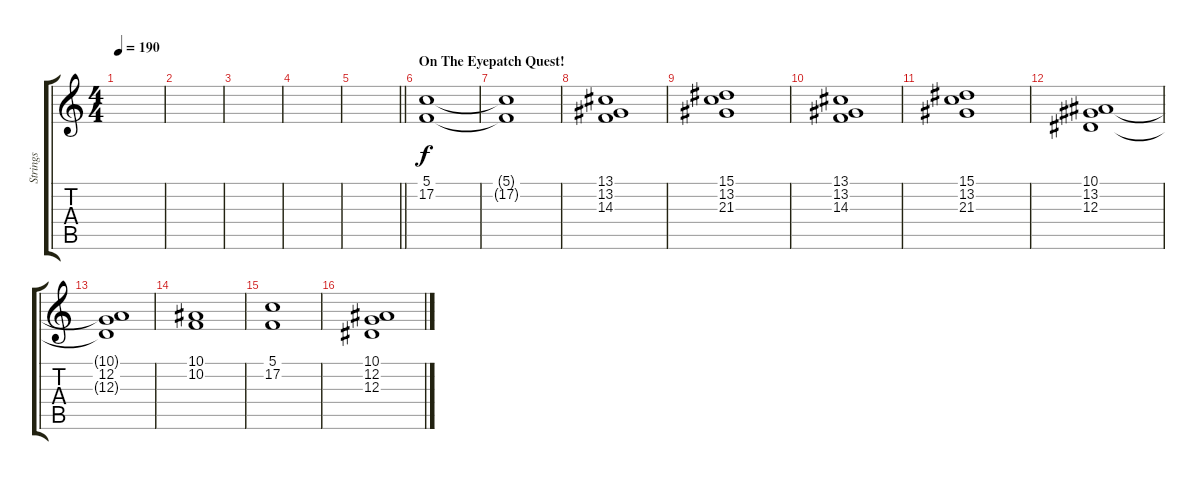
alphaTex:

\track ("Strings" "Strings") {instrument stringensemble1}
\staff {score tabs}
\tuning (C4 G3 Eb3 Bb2 F2 C2) {hide}
\ts (4 4)
\tempo 190
\clef g2
\ks c
|
|
|
|
\barLineRight lightlight
|
\section ("" "On The Eyepatch Quest!")
(5.1 17.2).1 |
(5.1{t} 17.2{t}).1 |
(13.1 13.2 14.3).1 |
(15.1 13.2 21.3).1 |
(13.1 13.2 14.3).1 |
(15.1 13.2 21.3).1 |
(10.1 13.2 12.3).1 |
(10.1{t} 12.2 12.3{t}).1 |
(10.1 10.2).1 |
(5.1 17.2).1 |
(10.1 12.2 12.3).1
